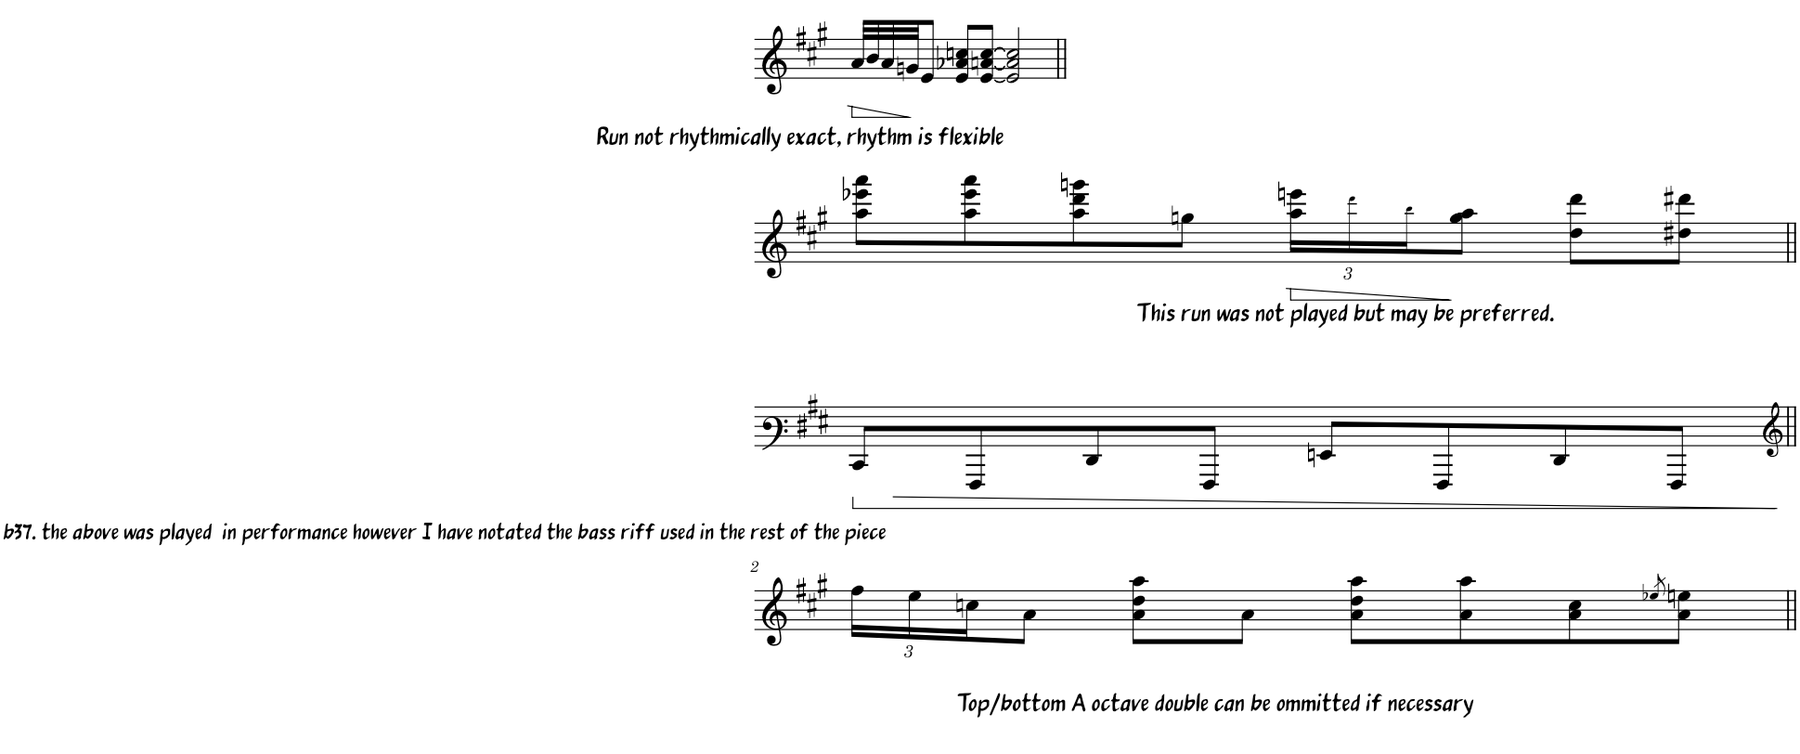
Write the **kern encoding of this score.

**kern
*part1
*staff1
*I"Piano
*I'Pno.
!!LO:PB:g=z
*clefG2
*k[f#c#g#]
*M4/4
*ped
=1
32a/LLL
32b/
32a/
32gn/JJ
*Xped
8e/J
8e/ 8a-X/ 8ccn/L
[8e/ [8an/ [8cc/J
2e/] 2a/] 2cc/]
!!LO:LB:g=z
=1||
8aa\ 8eee-X\ 8aaa\L
8aa\ 8eee-\ 8aaa\
8aa\ 8ddd\ 8gggn\
8ggn\J
*ped
*Xbrackettup
24aa\ 24eeen\LL
24ddd!\
24bb!\J
*Xped
8gg\ 8aa\J
8dd\ 8ddd\L
8dd#X\ 8ddd#X\J
!!LO:LB:g=z
=1||
*clefF3
*ped
8EE/L
8AAA/
8FF#/
8AAA/J
8GGn/L
8AAA/
8FF#/
8AAA/J
!!LO:LB:g=z
=2||
*clefG2
*Xped
24ff#\LL
24ee\
24ccn\J
8a\J
8a\ 8dd\ 8aa\L
8a\J
!LO:TX:b:t=Top/bottom A octave double can be ommitted if necessary
8a\ 8dd\ 8aa\L
8a\ 8aa\
8a\ 8cc\
8qee-X/
8a\ 8een\J
=||
*-
